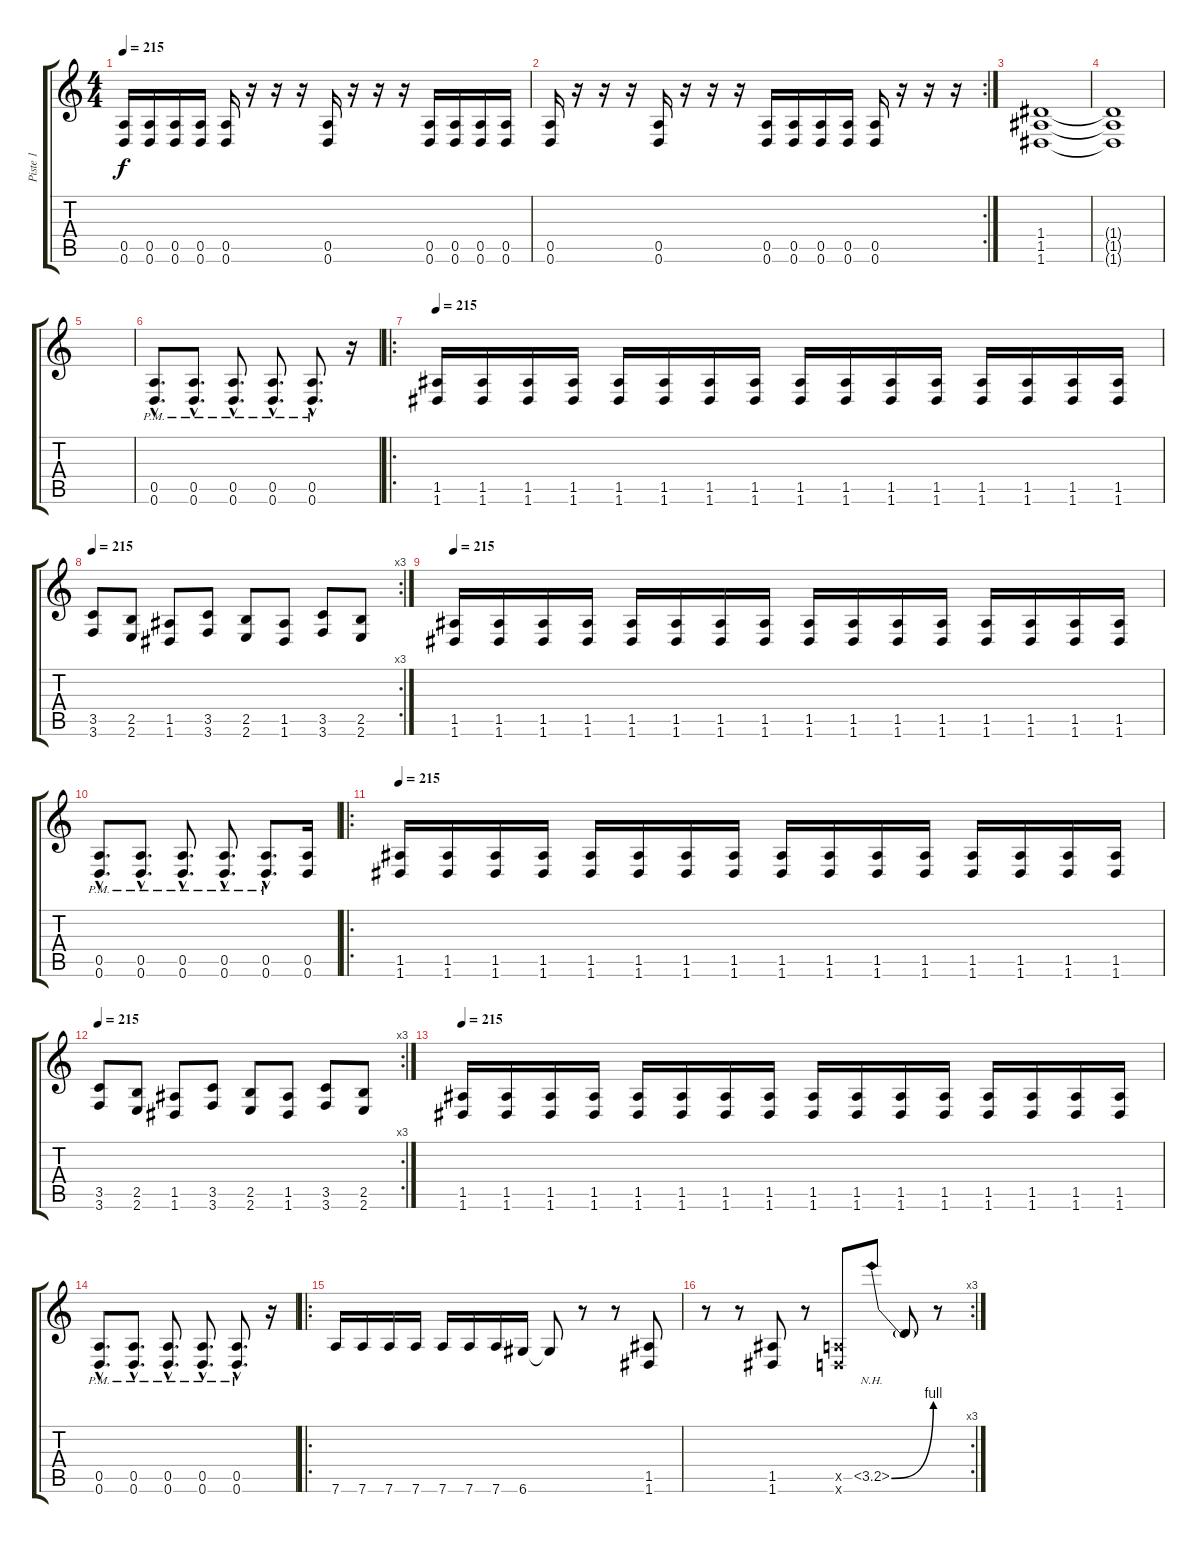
\track ("Piste 1" "Piste 1") {instrument distortionguitar}
\staff {score tabs}
\tuning (E4 B3 G3 D3 A2 D2) {hide}
\ts (4 4)
\tempo 215
\clef g2
\ks c
(0.5 0.6).16{dy f} (0.5 0.6).16 (0.5 0.6).16 (0.5 0.6).16 (0.5 0.6).16 r.16 r.16 r.16 (0.5 0.6).16 r.16 r.16 r.16 (0.5 0.6).16 (0.5 0.6).16 (0.5 0.6).16 (0.5 0.6).16 |
\rc 2
(0.5 0.6).16 r.16 r.16 r.16 (0.5 0.6).16 r.16 r.16 r.16 (0.5 0.6).16 (0.5 0.6).16 (0.5 0.6).16 (0.5 0.6).16 (0.5 0.6).16 r.16 r.16 r.16 |
(1.4 1.5 1.6).1 |
(1.4{t} 1.5{t} 1.6{t}).1 |
|
(0.5{hac pm} 0.6{hac pm}).8{d} (0.5{hac pm} 0.6{hac pm}).8{d} (0.5{hac pm} 0.6{hac pm}).8{d} (0.5{hac pm} 0.6{hac pm}).8{d} (0.5{hac pm} 0.6{hac pm}).8{d} r.16 |
\ro
\tempo 215
(1.5 1.6).16 (1.5 1.6).16 (1.5 1.6).16 (1.5 1.6).16 (1.5 1.6).16 (1.5 1.6).16 (1.5 1.6).16 (1.5 1.6).16 (1.5 1.6).16 (1.5 1.6).16 (1.5 1.6).16 (1.5 1.6).16 (1.5 1.6).16 (1.5 1.6).16 (1.5 1.6).16 (1.5 1.6).16 |
\rc 3
\tempo 215
(3.5 3.6).8 (2.5 2.6).8 (1.5 1.6).8 (3.5 3.6).8 (2.5 2.6).8 (1.5 1.6).8 (3.5 3.6).8 (2.5 2.6).8 |
\tempo 215
(1.5 1.6).16 (1.5 1.6).16 (1.5 1.6).16 (1.5 1.6).16 (1.5 1.6).16 (1.5 1.6).16 (1.5 1.6).16 (1.5 1.6).16 (1.5 1.6).16 (1.5 1.6).16 (1.5 1.6).16 (1.5 1.6).16 (1.5 1.6).16 (1.5 1.6).16 (1.5 1.6).16 (1.5 1.6).16 |
(0.5{hac pm} 0.6{hac pm}).8{d} (0.5{hac pm} 0.6{hac pm}).8{d} (0.5{hac pm} 0.6{hac pm}).8{d} (0.5{hac pm} 0.6{hac pm}).8{d} (0.5{hac pm} 0.6{hac pm}).8{d} (0.5 0.6).16 |
\ro
\tempo 215
(1.5 1.6).16 (1.5 1.6).16 (1.5 1.6).16 (1.5 1.6).16 (1.5 1.6).16 (1.5 1.6).16 (1.5 1.6).16 (1.5 1.6).16 (1.5 1.6).16 (1.5 1.6).16 (1.5 1.6).16 (1.5 1.6).16 (1.5 1.6).16 (1.5 1.6).16 (1.5 1.6).16 (1.5 1.6).16 |
\rc 3
\tempo 215
(3.5 3.6).8 (2.5 2.6).8 (1.5 1.6).8 (3.5 3.6).8 (2.5 2.6).8 (1.5 1.6).8 (3.5 3.6).8 (2.5 2.6).8 |
\tempo 215
(1.5 1.6).16 (1.5 1.6).16 (1.5 1.6).16 (1.5 1.6).16 (1.5 1.6).16 (1.5 1.6).16 (1.5 1.6).16 (1.5 1.6).16 (1.5 1.6).16 (1.5 1.6).16 (1.5 1.6).16 (1.5 1.6).16 (1.5 1.6).16 (1.5 1.6).16 (1.5 1.6).16 (1.5 1.6).16 |
(0.5{hac pm} 0.6{hac pm}).8{d} (0.5{hac pm} 0.6{hac pm}).8{d} (0.5{hac pm} 0.6{hac pm}).8{d} (0.5{hac pm} 0.6{hac pm}).8{d} (0.5{hac pm} 0.6{hac pm}).8{d} r.16 |
\ro
7.6.16 7.6.16 7.6.16 7.6.16 7.6.16 7.6.16 7.6.16 6.6.16 6.6{t}.8 r.8 r.8 (1.5 1.6).8 |
\rc 3
r.8 r.8 (1.5 1.6).8 r.8 (0.5{x} 0.6{x}).8 3.5{be (bend 0 0 60 4) nh}.8 3.5{t}.8 r.8
